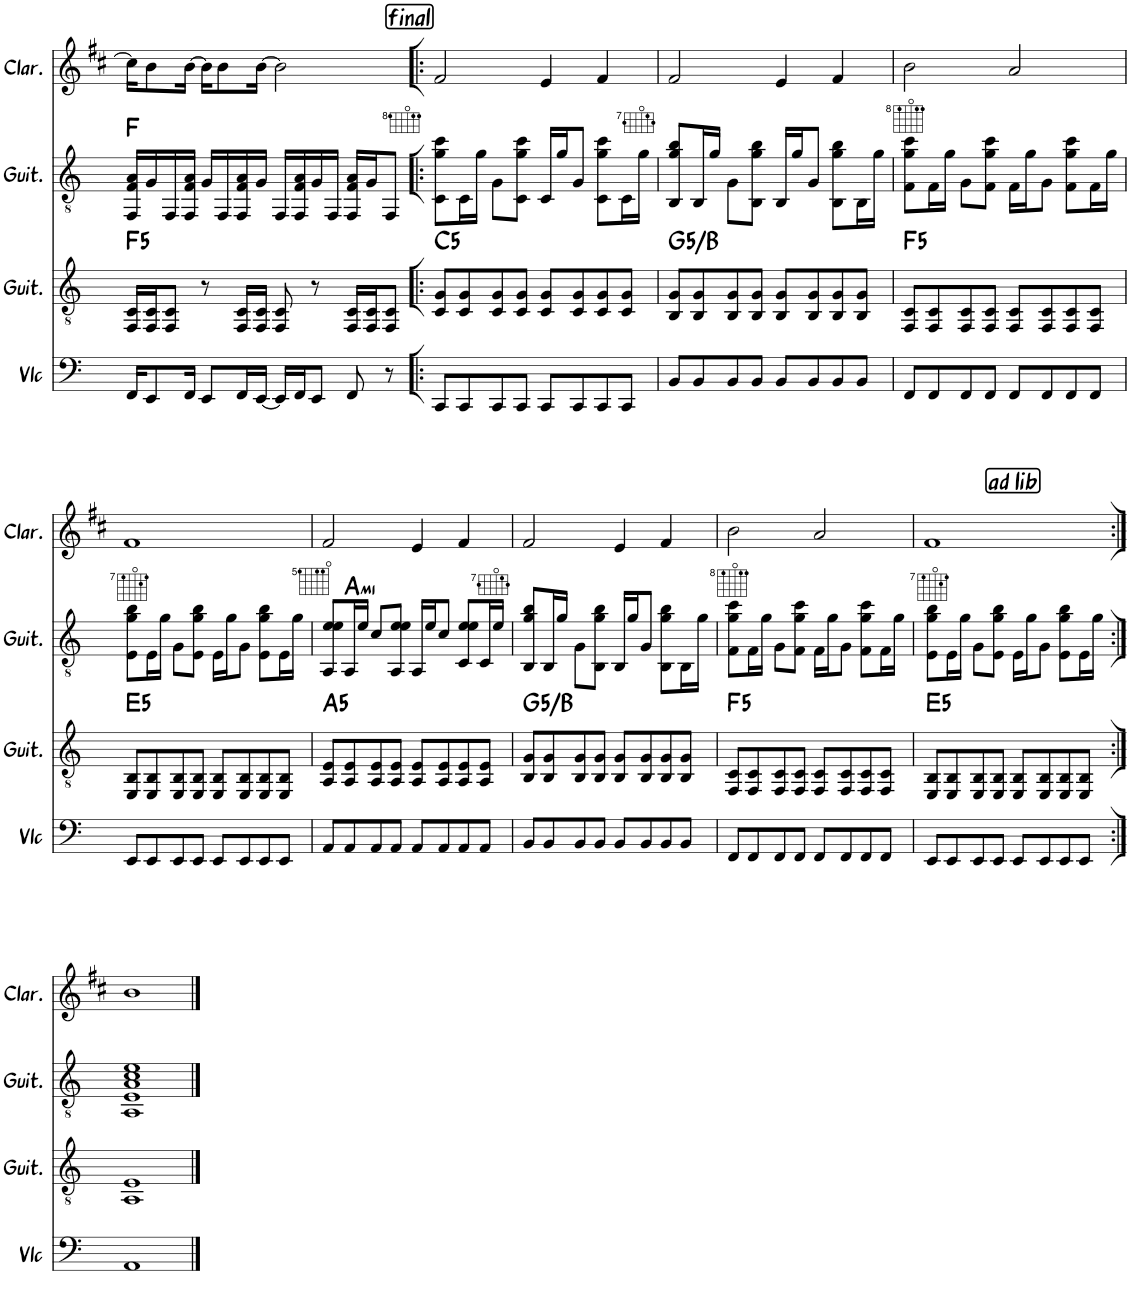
**kern	**kern	**kern	**harte	**kern
*part4	*part3	*part2	*part2	*part1
*staff4	*staff3	*staff2	*	*staff1
*I"Violoncelle	*I"Guitare Classique	*I"Guitare Classique	*	*I"Clarinette
*I'Vlc	*I'Guit.	*I'Guit.	*	*I'Clar.
!!LO:PB:g=z
*clefF4	*clefGv2	*clefGv2	*	*clefG2
*	*	*	*	*Trd1c2
*k[]	*k[]	*k[]	*	*k[f#c#]
*M4/4	*M4/4	*M4/4	*	*M4/4
=21	=21	=21	=21	=21
16FF/KL	16FF/ 16C/LL	16FF/ 16F/ 16A/LL	F:maj	16cc#\KL]
8EE/	16FF/ 16C/J	16G/	.	8b\
.	8FF/ 8C/J	16FF/	.	.
16FF/Jk	.	16FF/ 16F/ 16A/JJ	.	[16b\Jk
8EE/L	8r	16G/LL	.	16b\KL]
.	.	16FF/	.	8b\
16FF/L	16FF/ 16C/LL	16FF/ 16F/ 16A/	.	.
[16EE/JJ	16FF/ 16C/JJ	16G/JJ	.	[16b\Jk
16EE/LL]	8FF/ 8C/	16FF/LL	.	2b\]
16FF/J	.	16FF/ 16F/ 16A/	.	.
8EE/J	8r	16G/	.	.
.	.	16FF/JJ	.	.
8FF/	16FF/ 16C/LL	16FF/ 16F/ 16A/LL	.	.
.	16FF/ 16C/J	16G/J	.	.
8r	8FF/ 8C/J	8FF/J	.	.
!!LO:REH:place=s1:a:rj:fs=14:t=final
=22!|:	=22!|:	=22!|:	=22!|:	=22!|:
8CC/L	8C/ 8G/L	8C\ 8g\ 8cc\L	.	2f#/
8CC/	8C/ 8G/	16C\L	.	.
.	.	16g\JJ	.	.
8CC/	8C/ 8G/	8G\L	.	.
8CC/J	8C/ 8G/J	8C\ 8g\ 8cc\J	.	.
8CC/L	8C/ 8G/L	16C/LL	.	4e/
.	.	16g/J	.	.
8CC/	8C/ 8G/	8G/J	.	.
8CC/	8C/ 8G/	8C\ 8g\ 8cc\L	.	4f#/
8CC/J	8C/ 8G/J	16C\L	.	.
.	.	16g\JJ	.	.
=23	=23	=23	=23	=23
8BB/L	8BB/ 8G/L	8BB/ 8g/ 8b/L	.	2f#/
8BB/	8BB/ 8G/	16BB/L	.	.
.	.	16g/JJ	.	.
8BB/	8BB/ 8G/	8G\L	.	.
8BB/J	8BB/ 8G/J	8BB\ 8g\ 8b\J	.	.
8BB/L	8BB/ 8G/L	16BB/LL	.	4e/
.	.	16g/J	.	.
8BB/	8BB/ 8G/	8G/J	.	.
8BB/	8BB/ 8G/	8BB\ 8g\ 8b\L	.	4f#/
8BB/J	8BB/ 8G/J	16BB\L	.	.
.	.	16g\JJ	.	.
=24	=24	=24	=24	=24
8FF/L	8FF/ 8C/L	8F\ 8g\ 8cc\L	.	2b\
8FF/	8FF/ 8C/	16F\L	.	.
.	.	16g\JJ	.	.
8FF/	8FF/ 8C/	8G\L	.	.
8FF/J	8FF/ 8C/J	8F\ 8g\ 8cc\J	.	.
8FF/L	8FF/ 8C/L	16F\LL	.	2a/
.	.	16g\J	.	.
8FF/	8FF/ 8C/	8G\J	.	.
8FF/	8FF/ 8C/	8F\ 8g\ 8cc\L	.	.
8FF/J	8FF/ 8C/J	16F\L	.	.
.	.	16g\JJ	.	.
!!LO:LB:g=z
=25	=25	=25	=25	=25
8EE/L	8EE/ 8BB/L	8E\ 8g\ 8b\L	.	1f#
8EE/	8EE/ 8BB/	16E\L	.	.
.	.	16g\JJ	.	.
8EE/	8EE/ 8BB/	8G\L	.	.
8EE/J	8EE/ 8BB/J	8E\ 8g\ 8b\J	.	.
8EE/L	8EE/ 8BB/L	16E\LL	.	.
.	.	16g\J	.	.
8EE/	8EE/ 8BB/	8G\J	.	.
8EE/	8EE/ 8BB/	8E\ 8g\ 8b\L	.	.
8EE/J	8EE/ 8BB/J	16E\L	.	.
.	.	16g\JJ	.	.
=26	=26	=26	=26	=26
8AA/L	8AA/ 8E/L	8AA/ 8e/ 8e/L	.	2f#/
!	!	!	!LO:H:kt=mi	!
8AA/	8AA/ 8E/	16AA/L	A:min	.
.	.	16e/JJ	.	.
8AA/	8AA/ 8E/	8c/L	.	.
8AA/J	8AA/ 8E/J	8AA/ 8e/ 8e/J	.	.
8AA/L	8AA/ 8E/L	16AA/LL	.	4e/
.	.	16e/J	.	.
8AA/	8AA/ 8E/	8c/J	.	.
8AA/	8AA/ 8E/	8C/ 8e/ 8e/L	.	4f#/
8AA/J	8AA/ 8E/J	16C/L	.	.
.	.	16e/JJ	.	.
=27	=27	=27	=27	=27
8BB/L	8BB/ 8G/L	8BB/ 8g/ 8b/L	.	2f#/
8BB/	8BB/ 8G/	16BB/L	.	.
.	.	16g/JJ	.	.
8BB/	8BB/ 8G/	8G\L	.	.
8BB/J	8BB/ 8G/J	8BB\ 8g\ 8b\J	.	.
8BB/L	8BB/ 8G/L	16BB/LL	.	4e/
.	.	16g/J	.	.
8BB/	8BB/ 8G/	8G/J	.	.
8BB/	8BB/ 8G/	8BB\ 8g\ 8b\L	.	4f#/
8BB/J	8BB/ 8G/J	16BB\L	.	.
.	.	16g\JJ	.	.
=28	=28	=28	=28	=28
8FF/L	8FF/ 8C/L	8F\ 8g\ 8cc\L	.	2b\
8FF/	8FF/ 8C/	16F\L	.	.
.	.	16g\JJ	.	.
8FF/	8FF/ 8C/	8G\L	.	.
8FF/J	8FF/ 8C/J	8F\ 8g\ 8cc\J	.	.
8FF/L	8FF/ 8C/L	16F\LL	.	2a/
.	.	16g\J	.	.
8FF/	8FF/ 8C/	8G\J	.	.
8FF/	8FF/ 8C/	8F\ 8g\ 8cc\L	.	.
8FF/J	8FF/ 8C/J	16F\L	.	.
.	.	16g\JJ	.	.
!!LO:REH:place=s1:a:rj:fs=14:t=ad lib:qo=2
=29	=29	=29	=29	=29
8EE/L	8EE/ 8BB/L	8E\ 8g\ 8b\L	.	1f#
8EE/	8EE/ 8BB/	16E\L	.	.
.	.	16g\JJ	.	.
8EE/	8EE/ 8BB/	8G\L	.	.
8EE/J	8EE/ 8BB/J	8E\ 8g\ 8b\J	.	.
8EE/L	8EE/ 8BB/L	16E\LL	.	.
.	.	16g\J	.	.
8EE/	8EE/ 8BB/	8G\J	.	.
8EE/	8EE/ 8BB/	8E\ 8g\ 8b\L	.	.
8EE/J	8EE/ 8BB/J	16E\L	.	.
.	.	16g\JJ	.	.
!!LO:LB:g=z
=30:|!	=30:|!	=30:|!	=30:|!	=30:|!
1AA	1AA 1E	1AA 1E 1A 1c 1e	.	1b
==	==	==	==	==
*-	*-	*-	*-	*-
